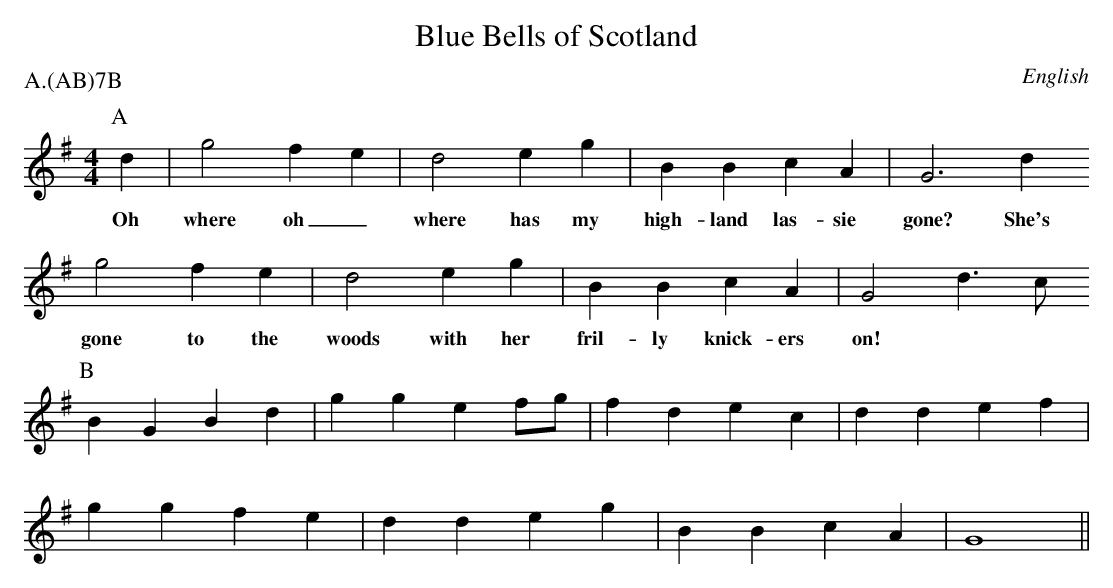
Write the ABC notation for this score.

X:1
T:Blue Bells of Scotland
M:4/4
O:English
P:A.(AB)7B
K:G
P:A
d2 | g4    f2  e2 | d4    e2  g2  | B2     B2   c2  A2  | G6 d2
w: Oh   where oh_   where has my   high-  land las-sie   gone? She's
     g4    f2  e2 | d4    e2  g2  | B2     B2   c2  A2  | G4 d2>c2
w:  gone  to  the  woods   with her fril-ly knick-ers on!
P:B
   B2 G2 B2  d2 | g2 g2 e2  fg  | f2 d2 e2 c2  | d2 d2 e2 f2 |
   g2 g2 f2  e2 | d2 d2 e2  g2  | B2 B2 c2 A2  | G8    ||
